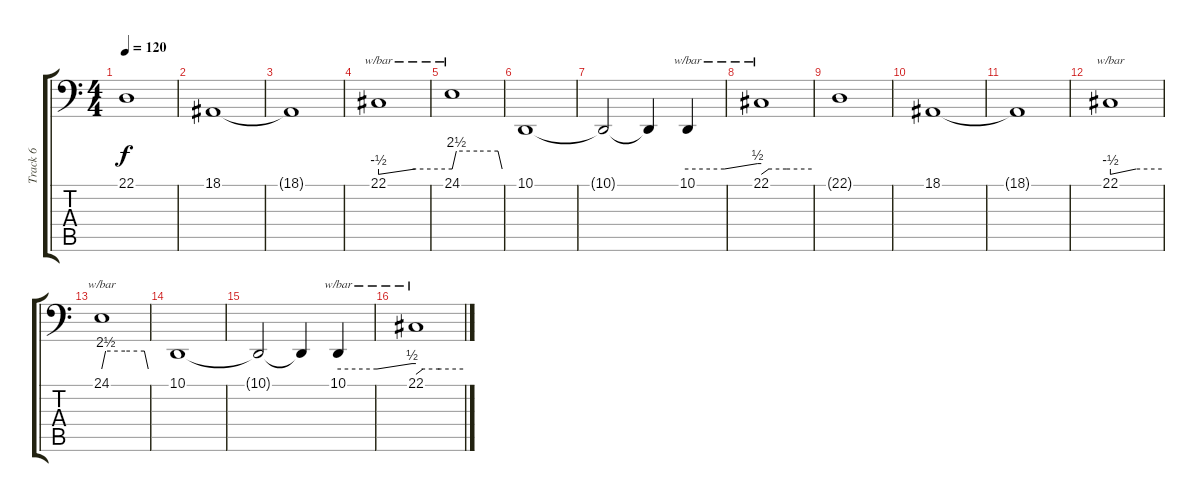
\track ("Track 6" "Track 6") {instrument lead1square}
\staff {score tabs}
\tuning (E1 B0 G0 D0 A-1 E-1) {hide}
\ts (4 4)
\tempo 120
\clef f4
\ks c
22.1{t}.1{dy f} |
18.1.1 |
18.1{t}.1 |
22.1.1{tbe (custom default 0 -2 30 0 60 0)} |
24.1.1{tbe (custom default 0 0 5 10 30 10 55 10 60 0)} |
10.1.1 |
10.1{t}.2 10.1{t}.4 10.1.4{tbe (custom default 0 0 30 0 57 2 60 2)} |
22.1.1{tbe (custom default 0 -2 9 0 30 0 60 0)} |
22.1{t}.1 |
18.1.1 |
18.1{t}.1 |
22.1.1{tbe (custom default 0 -2 30 0 60 0)} |
24.1.1{tbe (custom default 0 0 5 10 30 10 55 10 60 0)} |
10.1.1 |
10.1{t}.2 10.1{t}.4 10.1.4{tbe (custom default 0 0 30 0 57 2 60 2)} |
22.1.1{tbe (custom default 0 -2 9 0 30 0 60 0)}
